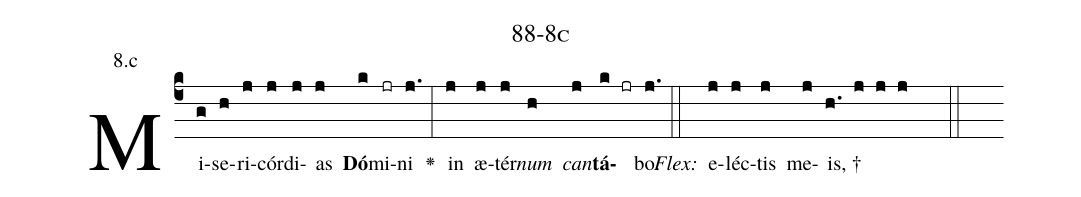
name: 88-8c;
annotation: 8.c;
%%
(c4)Mi(g)se(h)ri(j)cór(j)di(j)as(j) <b>Dó</b>(k)mi(jr)ni(j.) <v>\greheightstar</v>(:) in(j) æ(j)tér(j)<i>num</i>(h) <i>can</i>(j)<b>tá</b>(k jr)bo.(j.) (::)
<i>Flex:</i>()  e(j)léc(j)tis(j) me(j)is, †(h. j j j  ::)

%E(j) u(j) o(h) u(j) a(k) e.(j.) (::)
